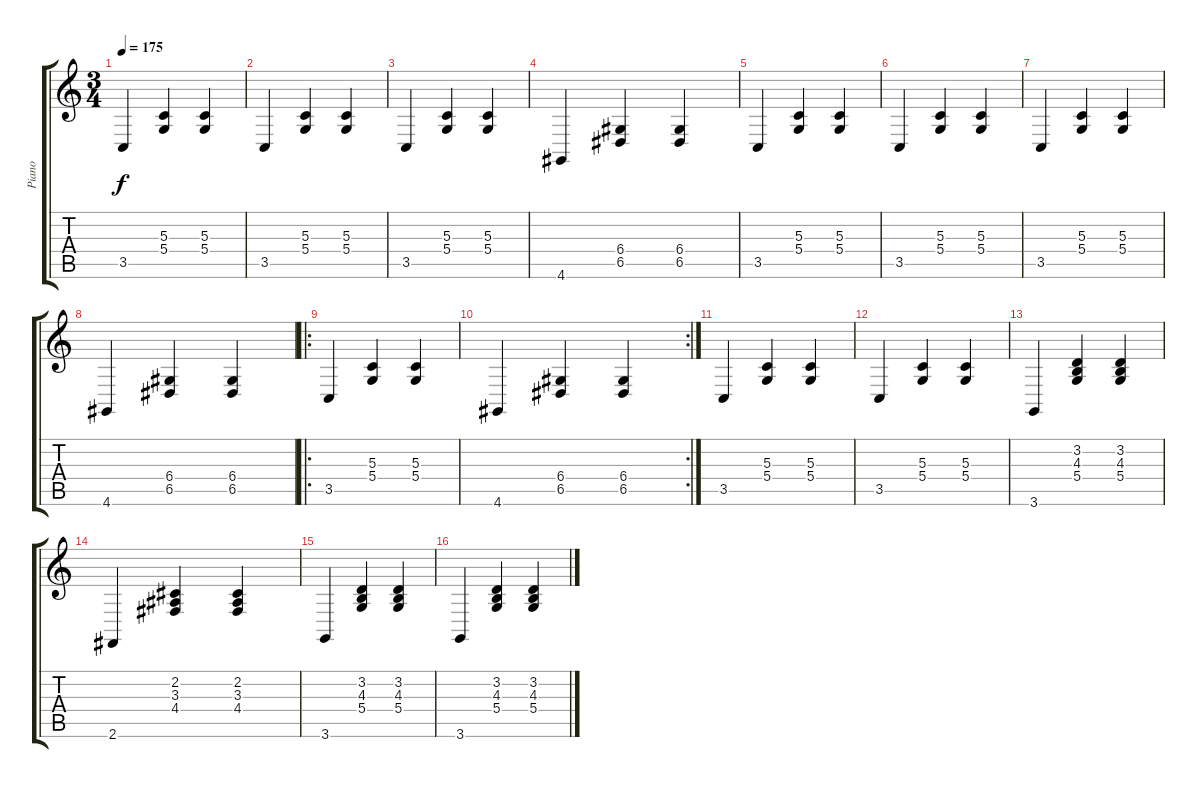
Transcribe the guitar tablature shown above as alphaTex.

\track ("Piano" "Piano") {instrument acousticgrandpiano}
\staff {score tabs}
\tuning (E4 B3 G3 D3 A2 E2) {hide}
\ts (3 4)
\tempo 175
\clef g2
\ks c
3.5.4{dy f} (5.3 5.4).4 (5.3 5.4).4 |
3.5.4 (5.3 5.4).4 (5.3 5.4).4 |
3.5.4 (5.3 5.4).4 (5.3 5.4).4 |
4.6.4 (6.4 6.5).4 (6.4 6.5).4 |
3.5.4 (5.3 5.4).4 (5.3 5.4).4 |
3.5.4 (5.3 5.4).4 (5.3 5.4).4 |
3.5.4 (5.3 5.4).4 (5.3 5.4).4 |
4.6.4 (6.4 6.5).4 (6.4 6.5).4 |
\ro
3.5.4 (5.3 5.4).4 (5.3 5.4).4 |
\rc 2
4.6.4 (6.4 6.5).4 (6.4 6.5).4 |
3.5.4 (5.3 5.4).4 (5.3 5.4).4 |
3.5.4 (5.3 5.4).4 (5.3 5.4).4 |
3.6.4 (3.2 4.3 5.4).4 (3.2 4.3 5.4).4 |
2.6.4 (2.2 3.3 4.4).4 (2.2 3.3 4.4).4 |
3.6.4 (3.2 4.3 5.4).4 (3.2 4.3 5.4).4 |
3.6.4 (3.2 4.3 5.4).4 (3.2 4.3 5.4).4
